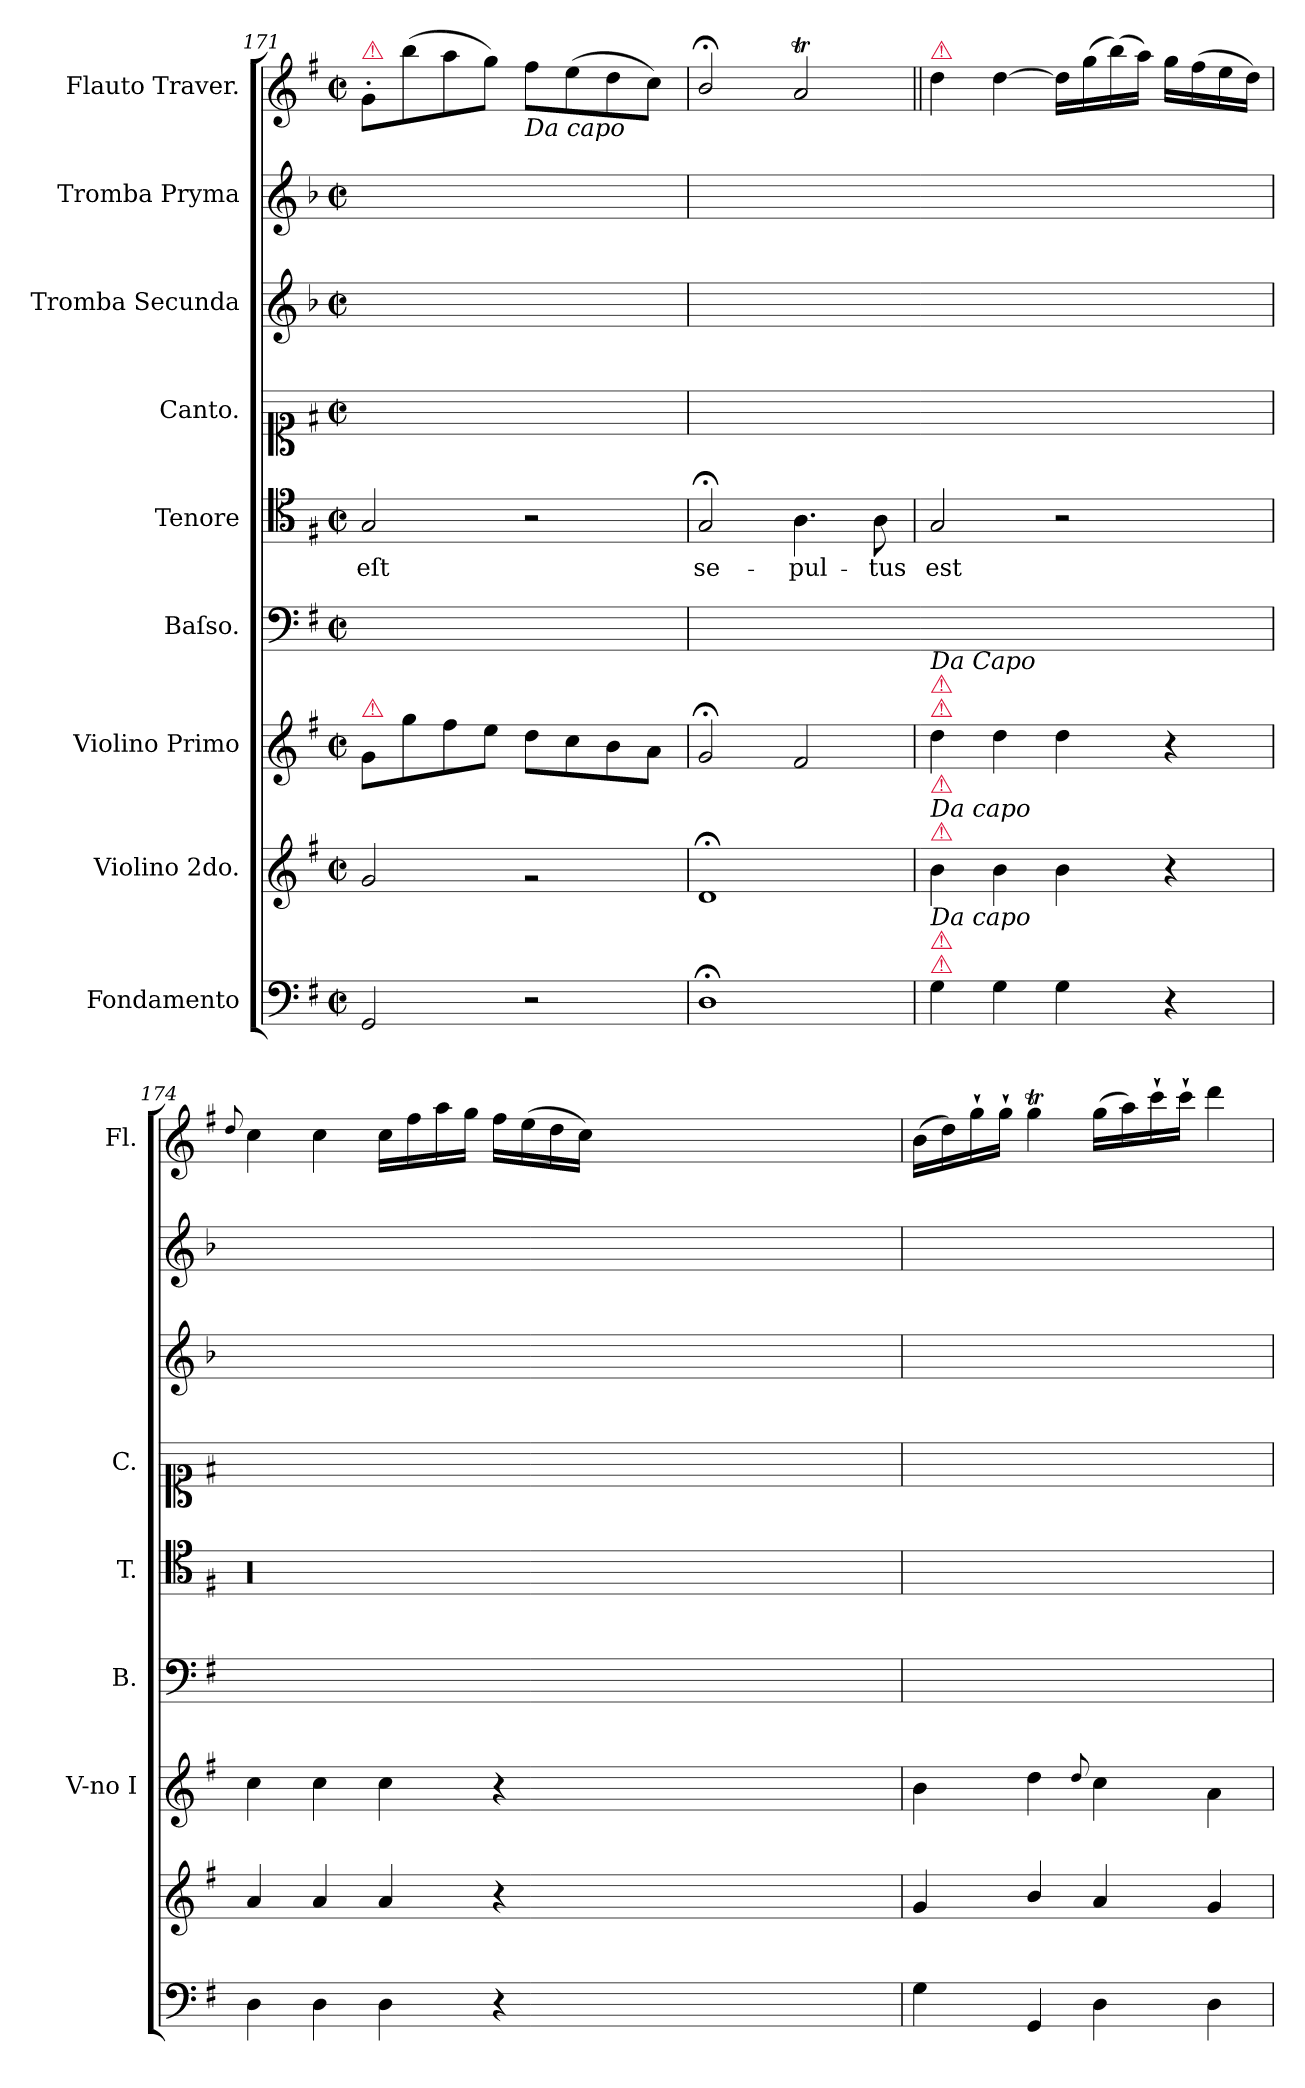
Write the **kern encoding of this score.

**kern	**kern	**kern	**kern	**kern	**text	**kern	**kern	**kern	**kern
*part9	*part8	*part7	*part6	*part5	*part5	*part4	*part3	*part2	*part1
*staff9	*staff8	*staff7	*staff6	*staff5	*staff5	*staff4	*staff3	*staff2	*staff1
*I"Fondamento	*I"Violino 2do.	*I"Violino Primo	*I"Baſso.	*I"Tenore	*	*I"Canto.	*I"Tromba Secunda	*I"Tromba Pryma	*I"Flauto Traver.
*	*	*I'V-no I	*I'B.	*I'T.	*	*I'C.	*	*	*I'Fl.
*clefF4	*clefG2	*clefG2	*clefF4	*clefC4	*	*clefC1	*clefG2	*clefG2	*clefG2
*	*	*	*	*	*	*	*ITrd-1c-2	*ITrd-1c-2	*
*k[f#]	*k[f#]	*k[f#]	*k[f#]	*k[f#]	*	*k[f#]	*k[f#]	*k[f#]	*k[f#]
*M2/2	*M2/2	*M2/2	*M2/2	*M2/2	*	*M2/2	*M2/2	*M2/2	*M2/2
*met(c|)	*met(c|)	*met(c|)	*met(c|)	*met(c|)	*	*met(c|)	*met(c|)	*met(c|)	*met(c|)
=171	=171	=171	=171	=171	=171	=171	=171	=171	=171
!	!	!	!	!	!	!	!	!	!LO:TX:a:color=crimson:t=⚠
!	!	!LO:TX:a:color=crimson:t=⚠	!	!	!	!	!	!	!
2GG/	2g/	8g/L	1ryy	2G/	eſt	1ryy	1ryy	1ryy	8g'</L
.	.	8gg\	.	.	.	.	.	.	(>8bb\
.	.	8ff#\	.	.	.	.	.	.	8aa\
.	.	8ee\J	.	.	.	.	.	.	8gg\J)
!	!	!	!	!	!	!	!	!	!LO:TX:b:i:t=Da capo
2r	2rg	8dd\L	.	2r	.	.	.	.	8ff#\L
.	.	8cc\	.	.	.	.	.	.	(>8ee\
.	.	8b\	.	.	.	.	.	.	8dd\
.	.	8a\J	.	.	.	.	.	.	8cc\J)
=172	=172	=172	=172	=172	=172	=172	=172	=172	=172
1D;<	1d;<;	2g;</	1ryy	2G;</	se-	1ryy	1ryy	1ryy	2b;</
.	.	2f#/	.	4.A\	-pul-	.	.	.	2aT/
.	.	.	.	8A\	-tus	.	.	.	.
=173	=173	=173	=173	=173	=173||	=173	=173	=173	=173||
!	!	!	!	!	!	!	!	!	!LO:TX:a:color=crimson:t=⚠
!	!	!LO:TX:a:color=crimson:t=⚠	!	!	!	!	!	!	!
!	!	!LO:TX:a:color=crimson:t=⚠	!	!	!	!	!	!	!
!	!	!LO:TX:a:i:t=Da Capo	!	!	!	!	!	!	!
!	!LO:TX:a:color=crimson:t=⚠	!	!	!	!	!	!	!	!
!	!LO:TX:a:i:t=Da capo	!	!	!	!	!	!	!	!
!	!LO:TX:a:color=crimson:t=⚠	!	!	!	!	!	!	!	!
!LO:TX:a:color=crimson:t=⚠	!	!	!	!	!	!	!	!	!
!LO:TX:a:color=crimson:t=⚠	!	!	!	!	!	!	!	!	!
!LO:TX:a:i:t=Da capo	!	!	!	!	!	!	!	!	!
4G\	4b\	4dd\	1ryy	2G/	est	1ryy	1ryy	1ryy	4dd\
4G\	4b\	4dd\	.	.	.	.	.	.	[4dd\
4G\	4b\	4dd\	.	2r	.	.	.	.	16dd\LL]
.	.	.	.	.	.	.	.	.	(>16gg\
.	.	.	.	.	.	.	.	.	(>16bb\)
.	.	.	.	.	.	.	.	.	16aa\JJ)
4r	4r	4r	.	.	.	.	.	.	16gg\LL
.	.	.	.	.	.	.	.	.	(>16ff#\
.	.	.	.	.	.	.	.	.	16ee\
.	.	.	.	.	.	.	.	.	16dd\JJ)
=174	=174	=174	=174	=174	=174	=174	=174	=174	=174
.	.	.	.	.	.	.	.	.	8qqdd/
4D\	4a/	4cc\	1ryy	00r	.	1ryy	1ryy	1ryy	4cc\
4D\	4a/	4cc\	.	.	.	.	.	.	4cc\
4D\	4a/	4cc\	.	.	.	.	.	.	16cc\LL
.	.	.	.	.	.	.	.	.	16ff#\
.	.	.	.	.	.	.	.	.	16aa\
.	.	.	.	.	.	.	.	.	16gg\JJ
4r	4r	4r	.	.	.	.	.	.	16ff#\LL
.	.	.	.	.	.	.	.	.	(>16ee\
.	.	.	.	.	.	.	.	.	16dd\
.	.	.	.	.	.	.	.	.	16cc\JJ)
0.ryy	0.ryy	0.ryy	0.ryy	.	.	0.ryy	0.ryy	0.ryy	0.ryy
=175	=175	=175	=175	=175	=175	=175	=175	=175	=175
4G\	4g/	4b\	1ryy	1ryy	.	1ryy	1ryy	1ryy	(>16b\LL
.	.	.	.	.	.	.	.	.	16dd\)
.	.	.	.	.	.	.	.	.	16gg`>\
.	.	.	.	.	.	.	.	.	16gg`>\JJ
4GG/	4b/	4dd\	.	.	.	.	.	.	4ggT\
.	.	8qqdd/	.	.	.	.	.	.	.
4D\	4a/	4cc\	.	.	.	.	.	.	(>16gg\LL
.	.	.	.	.	.	.	.	.	16aa\)
.	.	.	.	.	.	.	.	.	16ccc`>\
.	.	.	.	.	.	.	.	.	16ccc`>\JJ
4D\	4g/	4a\	.	.	.	.	.	.	4ddd\
=	=	=	=	=	=	=	=	=	=
*-	*-	*-	*-	*-	*-	*-	*-	*-	*-
